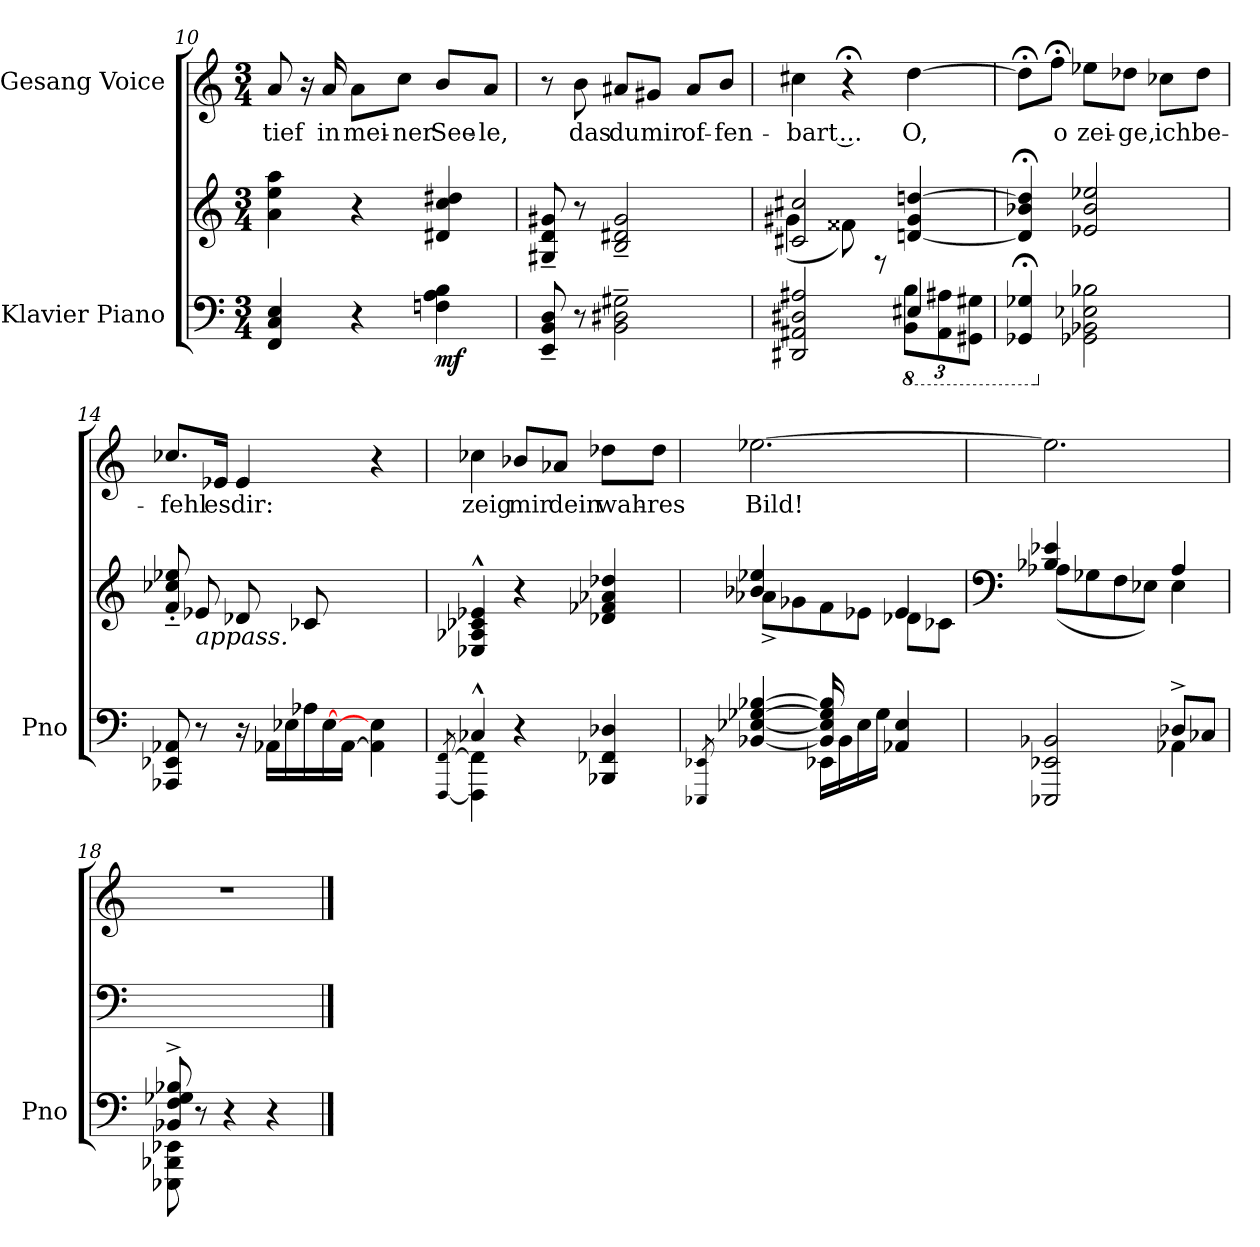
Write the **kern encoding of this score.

**kern	**kern	**dynam	**kern	**text
*part2	*part2	*part2	*part1	*part1
*staff3	*staff2	*staff2/3	*staff1	*staff1
*I"Klavier Piano	*	*	*I"Gesang Voice	*
*I'Pno	*	*	*	*
*clefF4	*clefG2	*	*clefG2	*
*k[]	*k[]	*	*k[]	*
*M3/4	*M3/4	*	*M3/4	*
=10	=10	=10	=10	=10
!	!	!	!	!LO:LY:b
4FF/ 4C/ 4E/	4a\ 4ee\ 4aa\	.	8a/	tief
.	.	.	16r	.
!	!	!	!	!LO:LY:b
.	.	.	16a/	in
!	!	!	!	!LO:LY:b
4r	4r	.	8a\L	mei-
!	!	!	!	!LO:LY:b
.	.	.	8cc\J	-ner
!	!	!LO:DY:b=2	!	!LO:LY:b
4Fn\ 4A\ 4B\	4d#X/ 4cc/ 4dd#X/	mf	8b/L	See-
!	!	!	!	!LO:LY:b
.	.	.	8a/J	-le,
!!LO:LB:g=z
=11	=11	=11	=11	=11
8EE/~ 8BB/~ 8D/~	8G#X/~ 8d/~ 8g#X/~	.	8r	.
!	!	!	!	!LO:LY:b
8r	8r	.	8b\	das
!	!	!	!	!LO:LY:b
2BB\~ 2D#X\~ 2G#X\~	2B/~ 2d#X/~ 2g#/~	.	8a#X/L	du
!	!	!	!	!LO:LY:b
.	.	.	8g#X/J	mir
!	!	!	!	!LO:LY:b
.	.	.	8a#/L	of-
!	!	!	!	!LO:LY:b
.	.	.	8b/J	-fen-
=12	=12	=12	=12	=12
*^	*^	*	*	*
!	!	!	!	!	!	!LO:LY:b
2DD#X/ 2AA#X/ 2D#X/ 2A#X/	2ryy	2c#X/ 2cc#X/	(4g#X\	.	4cc#X\	-bart ...
.	.	.	8f##X\)	.	4r;<	.
.	.	.	8r	.	.	.
*8ba	*	*	*	*	*	*
*	*Xbrackettup	*	*	*	*	*
!	!	!	!	!	!	!LO:LY:b
4EE#X/	12BBB\ 12BB\L	[4dn/ 4g#/ [4ddn/	4ryy	.	[4dd\	O,
.	12AAA#\ 12AA#X\	.	.	.	.	.
.	12GGG#X\ 12GG#X\J	.	.	.	.	.
*v	*v	*	*	*	*	*
*	*v	*v	*	*	*
=13	=13	=13	=13	=13
4GGG-X/;< 4GG-X/;<	4d/];< 4b-X/;< 4dd/];<	.	8dd;<\L]	.
!	!	!	!	!LO:LY:b
.	.	.	8ff;<\J	o
*X8ba	*	*	*	*
!	!	!	!	!LO:LY:b
2GG-X\ 2BB-X\ 2E-X\ 2B-X\	2e-X/ 2b-/ 2ee-X/	.	8ee-X\L	zei-
!	!	!	!	!LO:LY:b
.	.	.	8dd-X\J	-ge,
!	!	!	!	!LO:LY:b
.	.	.	8cc-X\L	ich
!	!	!	!	!LO:LY:b
.	.	.	8dd-\J	be-
=14	=14	=14	=14	=14
*^	*	*	*	*
!	!	!	!	!	!LO:LY:b
2ryy	8AAA-X/ 8EE-X/ 8AA-X/	8f/'~ 8cc-X/'~ 8ee-X/'~	.	8.cc-X/L	-fehl
!	!	!LO:TX:b:i:t=appass.	!	!	!
.	8r	(8e-X/L	.	.	.
!	!	!	!	!	!LO:LY:b
.	.	.	.	16e-X/Jk	es
*	*Xtuplet	*	*	*	*
!	!	!	!	!	!LO:LY:b
.	24r	8d-X/	.	4e-/	dir:
.	24AA-X\LL	.	.	.	.
.	24E-X\	.	.	.	.
.	24A-X\	8c-X/	.	.	.
.	[<24E-\	.	.	.	.
.	[<24AA-\JJ	.	.	.	.
8B-X/	4AA-\] 4E-\]	4ryy	.	4r	.
8A-/J)	.	.	.	.	.
!!LO:LB:g=z
=15	=15	=15	=15	=15	=15
.	[<8qFFF/ [<8qFF/	.	.	.	.
!	!	!	!	!	!LO:LY:b
4C-X^^/	4FFF\] 4FF\]	4E-X/^^ 4A-X/^^ 4c-X/^^ 4e-X/^^	.	4cc-X\	zeig
!	!	!	!	!	!LO:LY:b
4r	2ryy	4r	.	8b-X/L	mir
!	!	!	!	!	!LO:LY:b
.	.	.	.	8a-X/J	dein
!	!	!	!	!	!LO:LY:b
4BBB-X/ 4FF-X/ 4D-X/	.	4d-X/ 4f-X/ 4a-X/ 4dd-X/	.	8dd-X\L	wah-
!	!	!	!	!	!LO:LY:b
.	.	.	.	8dd-\J	-res
=16	=16	=16	=16	=16	=16
8qEEE-X/ 8qEE-X/	.	.	.	.	.
*	*	*^	*	*	*
!	!	!	!	!	!	!LO:LY:b
[>4BB-X/ [>4E-X/ [>4G-X/ [>4B-X/	4ryy	4b-X/ 4ee-X/	8a-X^\L	.	[2.ee-X\	Bild!
.	.	.	8g-X\	.	.	.
16BB-/] 16E-/] 16G-/] 16B-/]	16EE-\LL	4ryy	8f\	.	.	.
16ryy	16BB-\	.	.	.	.	.
8ryy	16E-\	.	8e-X\J	.	.	.
.	16G-\JJ	.	.	.	.	.
4AA-X/ 4E-/	4ryy	4e-/	8d-X\L	.	.	.
.	.	.	8c-X\J	.	.	.
=17	=17	=17	=17	=17	=17	=17
*	*	*clefF4	*	*	*	*
2EEE-X/ 2EE-X/ 2BB-X/	2ryy	4B-X/ 4e-X/	(8A-X\L	.	2.ee-\]	.
.	.	.	8G-X\	.	.	.
.	.	4ryy	8F\	.	.	.
.	.	.	8E-X\J)	.	.	.
8D-X^/L	4AA-X\	4A-/	4E-\	.	.	.
8C-X/J	.	.	.	.	.	.
*	*	*v	*v	*	*	*
=18	=18	=18	=18	=18	=18
8BB-X/^> 8F/^> 8G-X/^> 8B-X/^>	8EEE-X\ 8BBB-X\ 8EE-X\	8ryy	.	2.r	.
2ryy	8r	8ryy	.	.	.
.	4r	4ryy	.	.	.
.	4r	4ryy	.	.	.
8ryy	.	.	.	.	.
*v	*v	*	*	*	*
==	==	==	==	==
*-	*-	*-	*-	*-
